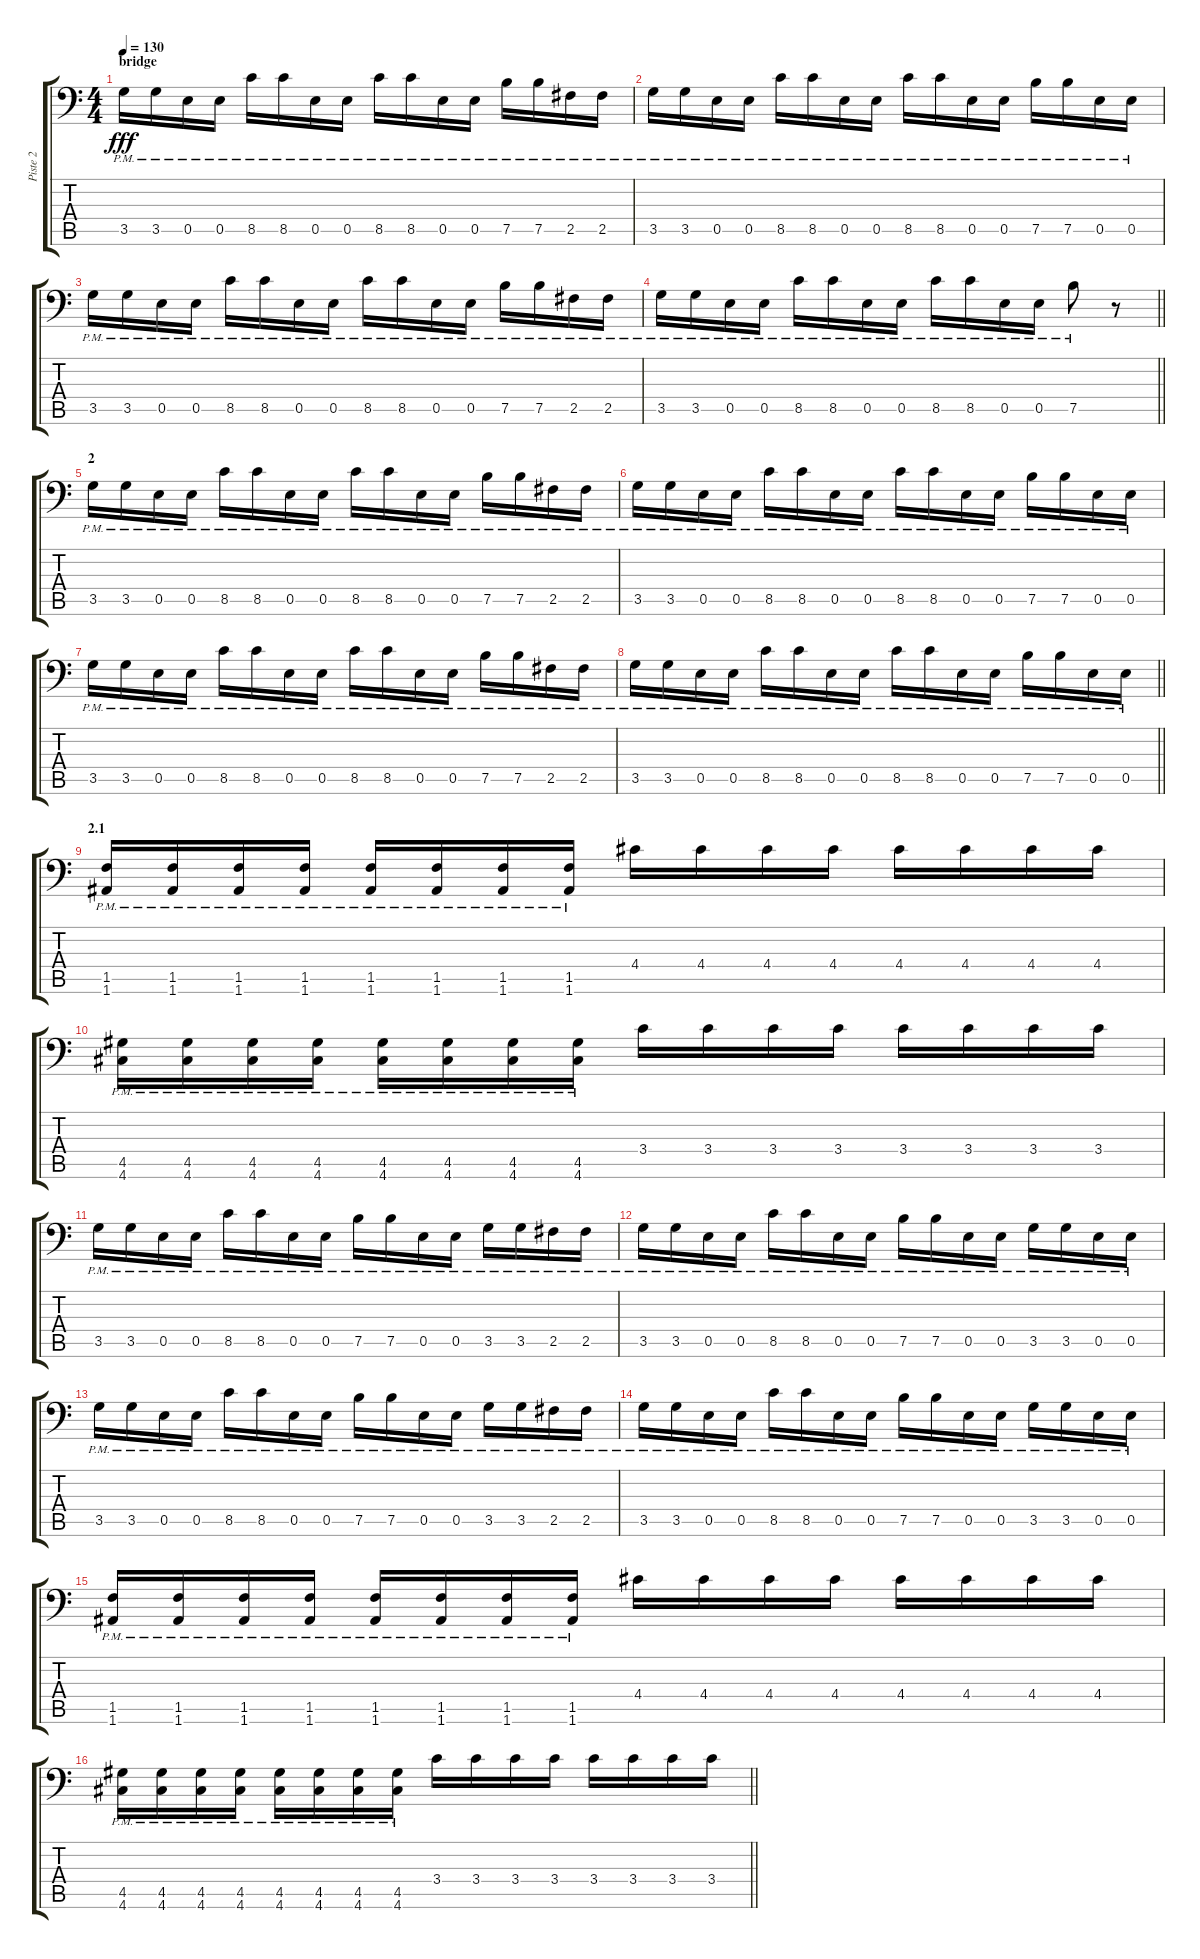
\track ("Piste 2" "Piste 2") {instrument distortionguitar}
\staff {score tabs}
\tuning (B3 Gb3 D3 A2 E2 A1) {hide}
\ts (4 4)
\section ("" "bridge")
\tempo 130
\clef f4
\ks c
3.5{pm}.16{dy fff} 3.5{pm}.16 0.5{pm}.16 0.5{pm}.16 8.5{pm}.16 8.5{pm}.16 0.5{pm}.16 0.5{pm}.16 8.5{pm}.16 8.5{pm}.16 0.5{pm}.16 0.5{pm}.16 7.5{pm}.16 7.5{pm}.16 2.5{pm}.16 2.5{pm}.16 |
3.5{pm}.16 3.5{pm}.16 0.5{pm}.16 0.5{pm}.16 8.5{pm}.16 8.5{pm}.16 0.5{pm}.16 0.5{pm}.16 8.5{pm}.16 8.5{pm}.16 0.5{pm}.16 0.5{pm}.16 7.5{pm}.16 7.5{pm}.16 0.5{pm}.16 0.5{pm}.16 |
3.5{pm}.16 3.5{pm}.16 0.5{pm}.16 0.5{pm}.16 8.5{pm}.16 8.5{pm}.16 0.5{pm}.16 0.5{pm}.16 8.5{pm}.16 8.5{pm}.16 0.5{pm}.16 0.5{pm}.16 7.5{pm}.16 7.5{pm}.16 2.5{pm}.16 2.5{pm}.16 |
\barLineRight lightlight
3.5{pm}.16 3.5{pm}.16 0.5{pm}.16 0.5{pm}.16 8.5{pm}.16 8.5{pm}.16 0.5{pm}.16 0.5{pm}.16 8.5{pm}.16 8.5{pm}.16 0.5{pm}.16 0.5{pm}.16 7.5{pm}.8 r.8 |
\section ("" "2")
3.5{pm}.16 3.5{pm}.16 0.5{pm}.16 0.5{pm}.16 8.5{pm}.16 8.5{pm}.16 0.5{pm}.16 0.5{pm}.16 8.5{pm}.16 8.5{pm}.16 0.5{pm}.16 0.5{pm}.16 7.5{pm}.16 7.5{pm}.16 2.5{pm}.16 2.5{pm}.16 |
3.5{pm}.16 3.5{pm}.16 0.5{pm}.16 0.5{pm}.16 8.5{pm}.16 8.5{pm}.16 0.5{pm}.16 0.5{pm}.16 8.5{pm}.16 8.5{pm}.16 0.5{pm}.16 0.5{pm}.16 7.5{pm}.16 7.5{pm}.16 0.5{pm}.16 0.5{pm}.16 |
3.5{pm}.16 3.5{pm}.16 0.5{pm}.16 0.5{pm}.16 8.5{pm}.16 8.5{pm}.16 0.5{pm}.16 0.5{pm}.16 8.5{pm}.16 8.5{pm}.16 0.5{pm}.16 0.5{pm}.16 7.5{pm}.16 7.5{pm}.16 2.5{pm}.16 2.5{pm}.16 |
\barLineRight lightlight
3.5{pm}.16 3.5{pm}.16 0.5{pm}.16 0.5{pm}.16 8.5{pm}.16 8.5{pm}.16 0.5{pm}.16 0.5{pm}.16 8.5{pm}.16 8.5{pm}.16 0.5{pm}.16 0.5{pm}.16 7.5{pm}.16 7.5{pm}.16 0.5{pm}.16 0.5{pm}.16 |
\section ("" "2.1")
(1.5{pm} 1.6{pm}).16 (1.5{pm} 1.6{pm}).16 (1.5{pm} 1.6{pm}).16 (1.5{pm} 1.6{pm}).16 (1.5{pm} 1.6{pm}).16 (1.5{pm} 1.6{pm}).16 (1.5{pm} 1.6{pm}).16 (1.5{pm} 1.6{pm}).16 4.4.16 4.4.16 4.4.16 4.4.16 4.4.16 4.4.16 4.4.16 4.4.16 |
(4.5{pm} 4.6{pm}).16 (4.5{pm} 4.6{pm}).16 (4.5{pm} 4.6{pm}).16 (4.5{pm} 4.6{pm}).16 (4.5{pm} 4.6{pm}).16 (4.5{pm} 4.6{pm}).16 (4.5{pm} 4.6{pm}).16 (4.5{pm} 4.6{pm}).16 3.4.16 3.4.16 3.4.16 3.4.16 3.4.16 3.4.16 3.4.16 3.4.16 |
3.5{pm}.16 3.5{pm}.16 0.5{pm}.16 0.5{pm}.16 8.5{pm}.16 8.5{pm}.16 0.5{pm}.16 0.5{pm}.16 7.5{pm}.16 7.5{pm}.16 0.5{pm}.16 0.5{pm}.16 3.5{pm}.16 3.5{pm}.16 2.5{pm}.16 2.5{pm}.16 |
3.5{pm}.16 3.5{pm}.16 0.5{pm}.16 0.5{pm}.16 8.5{pm}.16 8.5{pm}.16 0.5{pm}.16 0.5{pm}.16 7.5{pm}.16 7.5{pm}.16 0.5{pm}.16 0.5{pm}.16 3.5{pm}.16 3.5{pm}.16 0.5{pm}.16 0.5{pm}.16 |
3.5{pm}.16 3.5{pm}.16 0.5{pm}.16 0.5{pm}.16 8.5{pm}.16 8.5{pm}.16 0.5{pm}.16 0.5{pm}.16 7.5{pm}.16 7.5{pm}.16 0.5{pm}.16 0.5{pm}.16 3.5{pm}.16 3.5{pm}.16 2.5{pm}.16 2.5{pm}.16 |
3.5{pm}.16 3.5{pm}.16 0.5{pm}.16 0.5{pm}.16 8.5{pm}.16 8.5{pm}.16 0.5{pm}.16 0.5{pm}.16 7.5{pm}.16 7.5{pm}.16 0.5{pm}.16 0.5{pm}.16 3.5{pm}.16 3.5{pm}.16 0.5{pm}.16 0.5{pm}.16 |
(1.5{pm} 1.6{pm}).16 (1.5{pm} 1.6{pm}).16 (1.5{pm} 1.6{pm}).16 (1.5{pm} 1.6{pm}).16 (1.5{pm} 1.6{pm}).16 (1.5{pm} 1.6{pm}).16 (1.5{pm} 1.6{pm}).16 (1.5{pm} 1.6{pm}).16 4.4.16 4.4.16 4.4.16 4.4.16 4.4.16 4.4.16 4.4.16 4.4.16 |
\barLineRight lightlight
(4.5{pm} 4.6{pm}).16 (4.5{pm} 4.6{pm}).16 (4.5{pm} 4.6{pm}).16 (4.5{pm} 4.6{pm}).16 (4.5{pm} 4.6{pm}).16 (4.5{pm} 4.6{pm}).16 (4.5{pm} 4.6{pm}).16 (4.5{pm} 4.6{pm}).16 3.4.16 3.4.16 3.4.16 3.4.16 3.4.16 3.4.16 3.4.16 3.4.16
